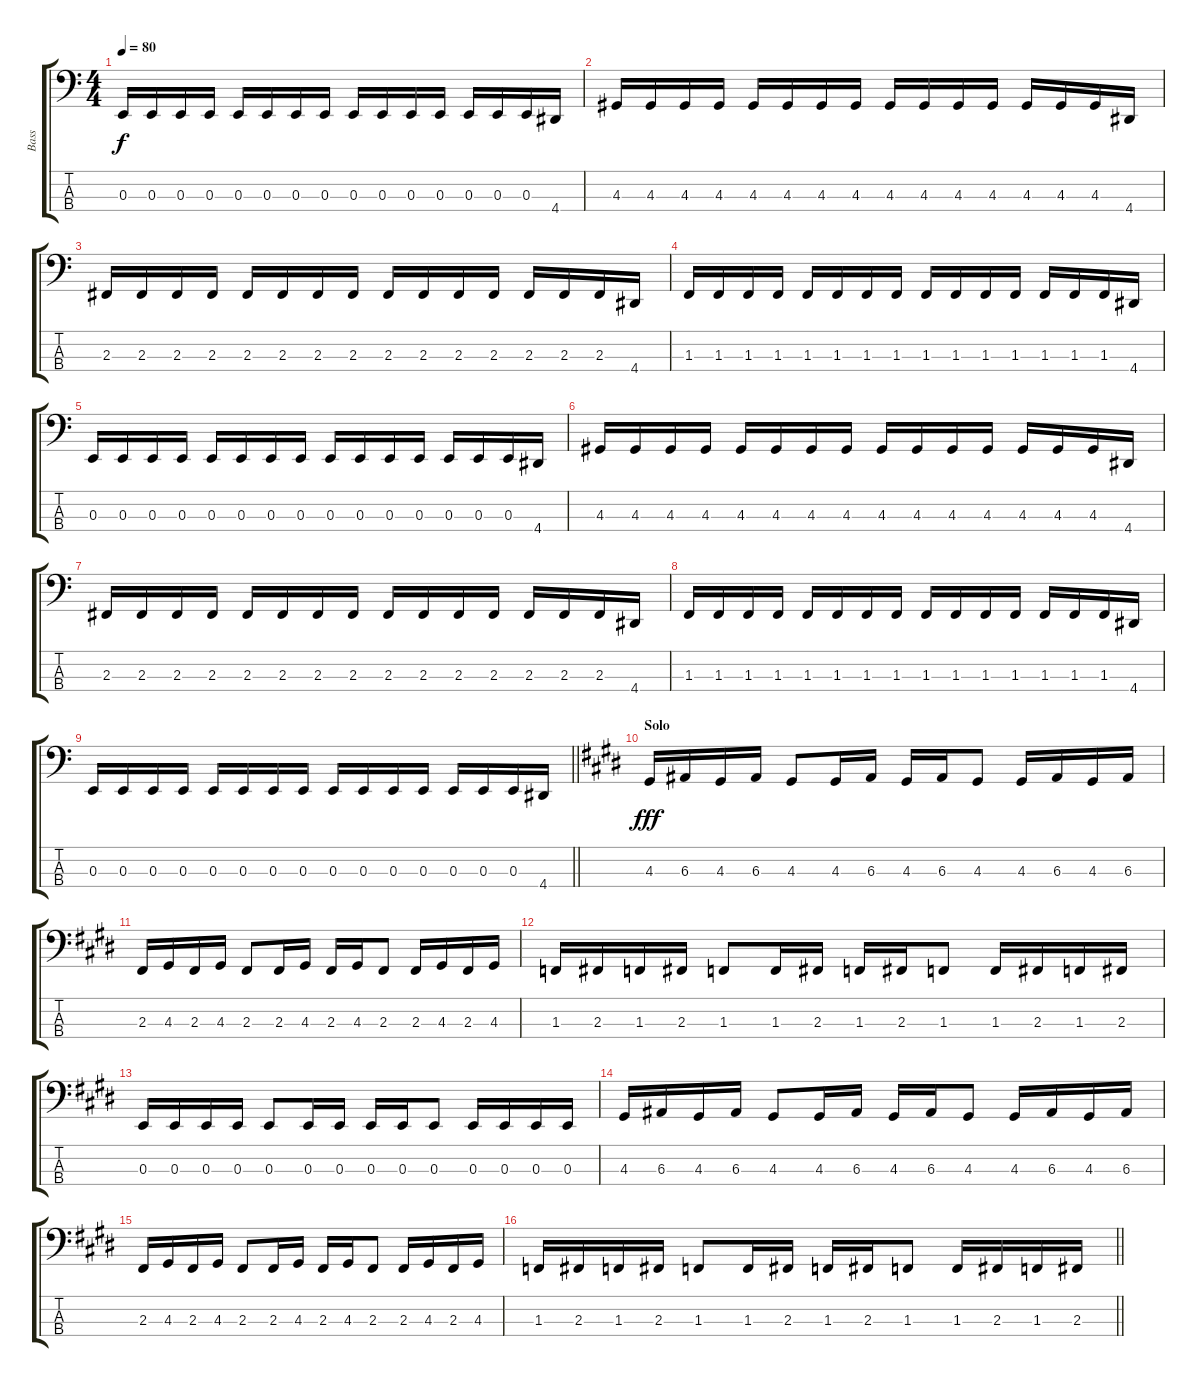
\track ("Bass" "Bass") {instrument electricbassfinger}
\staff {score tabs}
\tuning (D2 A1 E1 B0) {hide}
\ts (4 4)
\tempo 80
\clef f4
\ks c
0.3.16{dy f} 0.3.16 0.3.16 0.3.16 0.3.16 0.3.16 0.3.16 0.3.16 0.3.16 0.3.16 0.3.16 0.3.16 0.3.16 0.3.16 0.3.16 4.4.16 |
4.3.16 4.3.16 4.3.16 4.3.16 4.3.16 4.3.16 4.3.16 4.3.16 4.3.16 4.3.16 4.3.16 4.3.16 4.3.16 4.3.16 4.3.16 4.4.16 |
2.3.16 2.3.16 2.3.16 2.3.16 2.3.16 2.3.16 2.3.16 2.3.16 2.3.16 2.3.16 2.3.16 2.3.16 2.3.16 2.3.16 2.3.16 4.4.16 |
1.3.16 1.3.16 1.3.16 1.3.16 1.3.16 1.3.16 1.3.16 1.3.16 1.3.16 1.3.16 1.3.16 1.3.16 1.3.16 1.3.16 1.3.16 4.4.16 |
0.3.16 0.3.16 0.3.16 0.3.16 0.3.16 0.3.16 0.3.16 0.3.16 0.3.16 0.3.16 0.3.16 0.3.16 0.3.16 0.3.16 0.3.16 4.4.16 |
4.3.16 4.3.16 4.3.16 4.3.16 4.3.16 4.3.16 4.3.16 4.3.16 4.3.16 4.3.16 4.3.16 4.3.16 4.3.16 4.3.16 4.3.16 4.4.16 |
2.3.16 2.3.16 2.3.16 2.3.16 2.3.16 2.3.16 2.3.16 2.3.16 2.3.16 2.3.16 2.3.16 2.3.16 2.3.16 2.3.16 2.3.16 4.4.16 |
1.3.16 1.3.16 1.3.16 1.3.16 1.3.16 1.3.16 1.3.16 1.3.16 1.3.16 1.3.16 1.3.16 1.3.16 1.3.16 1.3.16 1.3.16 4.4.16 |
\barLineRight lightlight
0.3.16 0.3.16 0.3.16 0.3.16 0.3.16 0.3.16 0.3.16 0.3.16 0.3.16 0.3.16 0.3.16 0.3.16 0.3.16 0.3.16 0.3.16 4.4.16 |
\section ("" "Solo")
\ks e
4.3.16{dy fff} 6.3.16 4.3.16 6.3.16 4.3.8 4.3.16 6.3.16 4.3.16 6.3.16 4.3.8 4.3.16 6.3.16 4.3.16 6.3.16 |
2.3.16 4.3.16 2.3.16 4.3.16 2.3.8 2.3.16 4.3.16 2.3.16 4.3.16 2.3.8 2.3.16 4.3.16 2.3.16 4.3.16 |
1.3.16 2.3.16 1.3.16 2.3.16 1.3.8 1.3.16 2.3.16 1.3.16 2.3.16 1.3.8 1.3.16 2.3.16 1.3.16 2.3.16 |
0.3.16 0.3.16 0.3.16 0.3.16 0.3.8 0.3.16 0.3.16 0.3.16 0.3.16 0.3.8 0.3.16 0.3.16 0.3.16 0.3.16 |
4.3.16 6.3.16 4.3.16 6.3.16 4.3.8 4.3.16 6.3.16 4.3.16 6.3.16 4.3.8 4.3.16 6.3.16 4.3.16 6.3.16 |
2.3.16 4.3.16 2.3.16 4.3.16 2.3.8 2.3.16 4.3.16 2.3.16 4.3.16 2.3.8 2.3.16 4.3.16 2.3.16 4.3.16 |
\barLineRight lightlight
1.3.16 2.3.16 1.3.16 2.3.16 1.3.8 1.3.16 2.3.16 1.3.16 2.3.16 1.3.8 1.3.16 2.3.16 1.3.16 2.3.16
